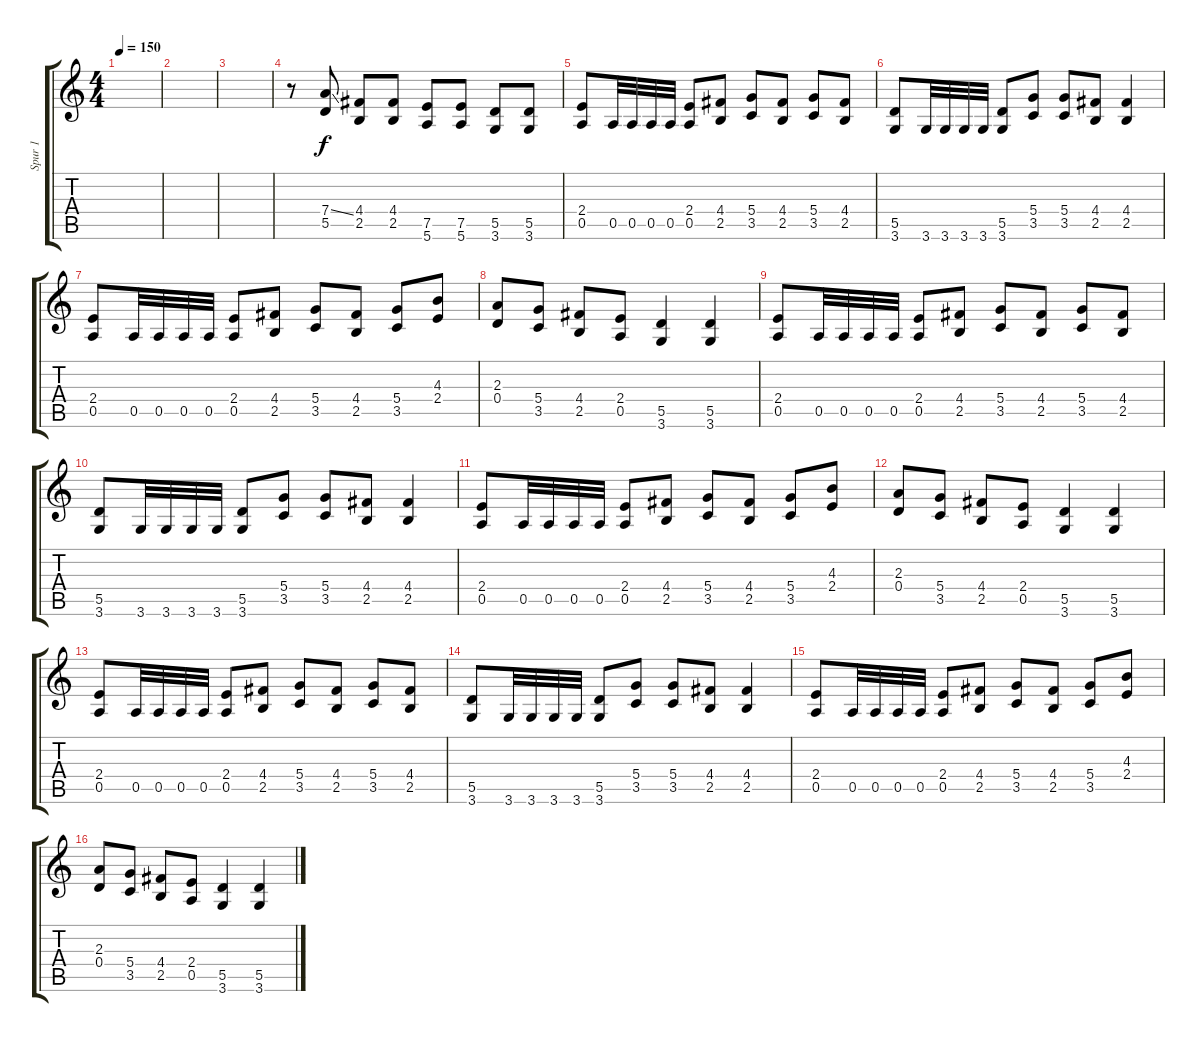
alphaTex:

\track ("Spur 1" "Spur 1") {instrument overdrivenguitar}
\staff {score tabs}
\tuning (E4 B3 G3 D3 A2 E2) {hide}
\ts (4 4)
\tempo 150
\clef g2
\ks c
|
|
|
r.8 (7.4{ss} 5.5).8 (4.4 2.5).8 (4.4 2.5).8 (7.5 5.6).8 (7.5 5.6).8 (5.5 3.6).8 (5.5 3.6).8 |
(2.4 0.5).8 0.5.32 0.5.32 0.5.32 0.5.32 (2.4 0.5).8 (4.4 2.5).8 (5.4 3.5).8 (4.4 2.5).8 (5.4 3.5).8 (4.4 2.5).8 |
(5.5 3.6).8 3.6.32 3.6.32 3.6.32 3.6.32 (5.5 3.6).8 (5.4 3.5).8 (5.4 3.5).8 (4.4 2.5).8 (4.4 2.5).4 |
(2.4 0.5).8 0.5.32 0.5.32 0.5.32 0.5.32 (2.4 0.5).8 (4.4 2.5).8 (5.4 3.5).8 (4.4 2.5).8 (5.4 3.5).8 (4.3 2.4).8 |
(2.3 0.4).8 (5.4 3.5).8 (4.4 2.5).8 (2.4 0.5).8 (5.5 3.6).4 (5.5 3.6).4 |
(2.4 0.5).8 0.5.32 0.5.32 0.5.32 0.5.32 (2.4 0.5).8 (4.4 2.5).8 (5.4 3.5).8 (4.4 2.5).8 (5.4 3.5).8 (4.4 2.5).8 |
(5.5 3.6).8 3.6.32 3.6.32 3.6.32 3.6.32 (5.5 3.6).8 (5.4 3.5).8 (5.4 3.5).8 (4.4 2.5).8 (4.4 2.5).4 |
(2.4 0.5).8 0.5.32 0.5.32 0.5.32 0.5.32 (2.4 0.5).8 (4.4 2.5).8 (5.4 3.5).8 (4.4 2.5).8 (5.4 3.5).8 (4.3 2.4).8 |
(2.3 0.4).8 (5.4 3.5).8 (4.4 2.5).8 (2.4 0.5).8 (5.5 3.6).4 (5.5 3.6).4 |
(2.4 0.5).8 0.5.32 0.5.32 0.5.32 0.5.32 (2.4 0.5).8 (4.4 2.5).8 (5.4 3.5).8 (4.4 2.5).8 (5.4 3.5).8 (4.4 2.5).8 |
(5.5 3.6).8 3.6.32 3.6.32 3.6.32 3.6.32 (5.5 3.6).8 (5.4 3.5).8 (5.4 3.5).8 (4.4 2.5).8 (4.4 2.5).4 |
(2.4 0.5).8 0.5.32 0.5.32 0.5.32 0.5.32 (2.4 0.5).8 (4.4 2.5).8 (5.4 3.5).8 (4.4 2.5).8 (5.4 3.5).8 (4.3 2.4).8 |
(2.3 0.4).8 (5.4 3.5).8 (4.4 2.5).8 (2.4 0.5).8 (5.5 3.6).4 (5.5 3.6).4
